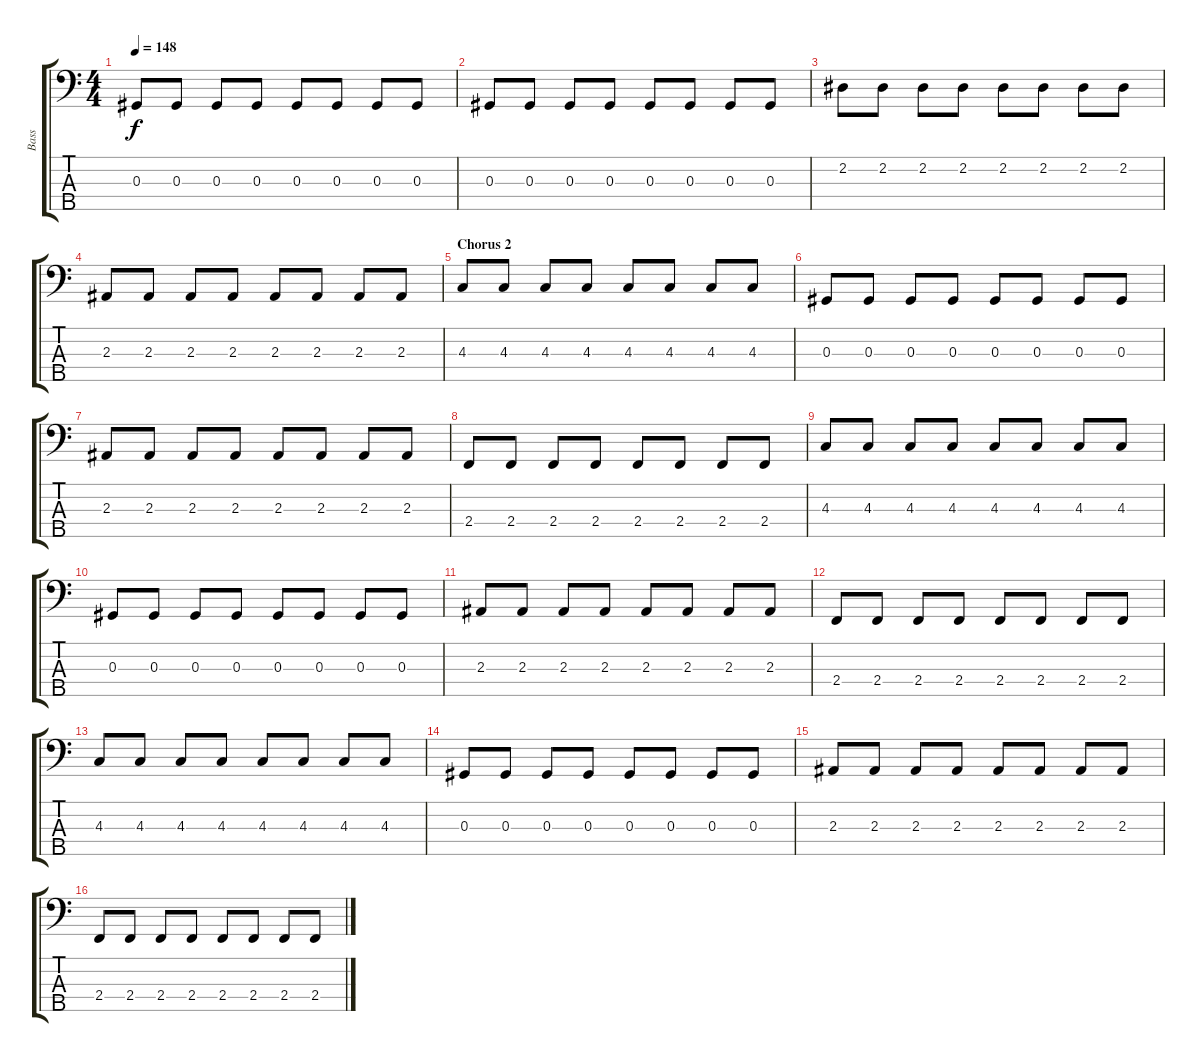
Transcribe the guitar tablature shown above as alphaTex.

\track ("Bass" "Bass") {instrument electricbasspick}
\staff {score tabs}
\tuning (Gb2 Db2 Ab1 Eb1 Bb0) {hide}
\ts (4 4)
\tempo 148
\clef f4
\ks c
0.3.8{dy f} 0.3.8 0.3.8 0.3.8 0.3.8 0.3.8 0.3.8 0.3.8 |
0.3.8 0.3.8 0.3.8 0.3.8 0.3.8 0.3.8 0.3.8 0.3.8 |
2.2.8 2.2.8 2.2.8 2.2.8 2.2.8 2.2.8 2.2.8 2.2.8 |
2.3.8 2.3.8 2.3.8 2.3.8 2.3.8 2.3.8 2.3.8 2.3.8 |
\section ("" "Chorus 2")
4.3.8 4.3.8 4.3.8 4.3.8 4.3.8 4.3.8 4.3.8 4.3.8 |
0.3.8 0.3.8 0.3.8 0.3.8 0.3.8 0.3.8 0.3.8 0.3.8 |
2.3.8 2.3.8 2.3.8 2.3.8 2.3.8 2.3.8 2.3.8 2.3.8 |
2.4.8 2.4.8 2.4.8 2.4.8 2.4.8 2.4.8 2.4.8 2.4.8 |
4.3.8 4.3.8 4.3.8 4.3.8 4.3.8 4.3.8 4.3.8 4.3.8 |
0.3.8 0.3.8 0.3.8 0.3.8 0.3.8 0.3.8 0.3.8 0.3.8 |
2.3.8 2.3.8 2.3.8 2.3.8 2.3.8 2.3.8 2.3.8 2.3.8 |
2.4.8 2.4.8 2.4.8 2.4.8 2.4.8 2.4.8 2.4.8 2.4.8 |
4.3.8 4.3.8 4.3.8 4.3.8 4.3.8 4.3.8 4.3.8 4.3.8 |
0.3.8 0.3.8 0.3.8 0.3.8 0.3.8 0.3.8 0.3.8 0.3.8 |
2.3.8 2.3.8 2.3.8 2.3.8 2.3.8 2.3.8 2.3.8 2.3.8 |
2.4.8 2.4.8 2.4.8 2.4.8 2.4.8 2.4.8 2.4.8 2.4.8
